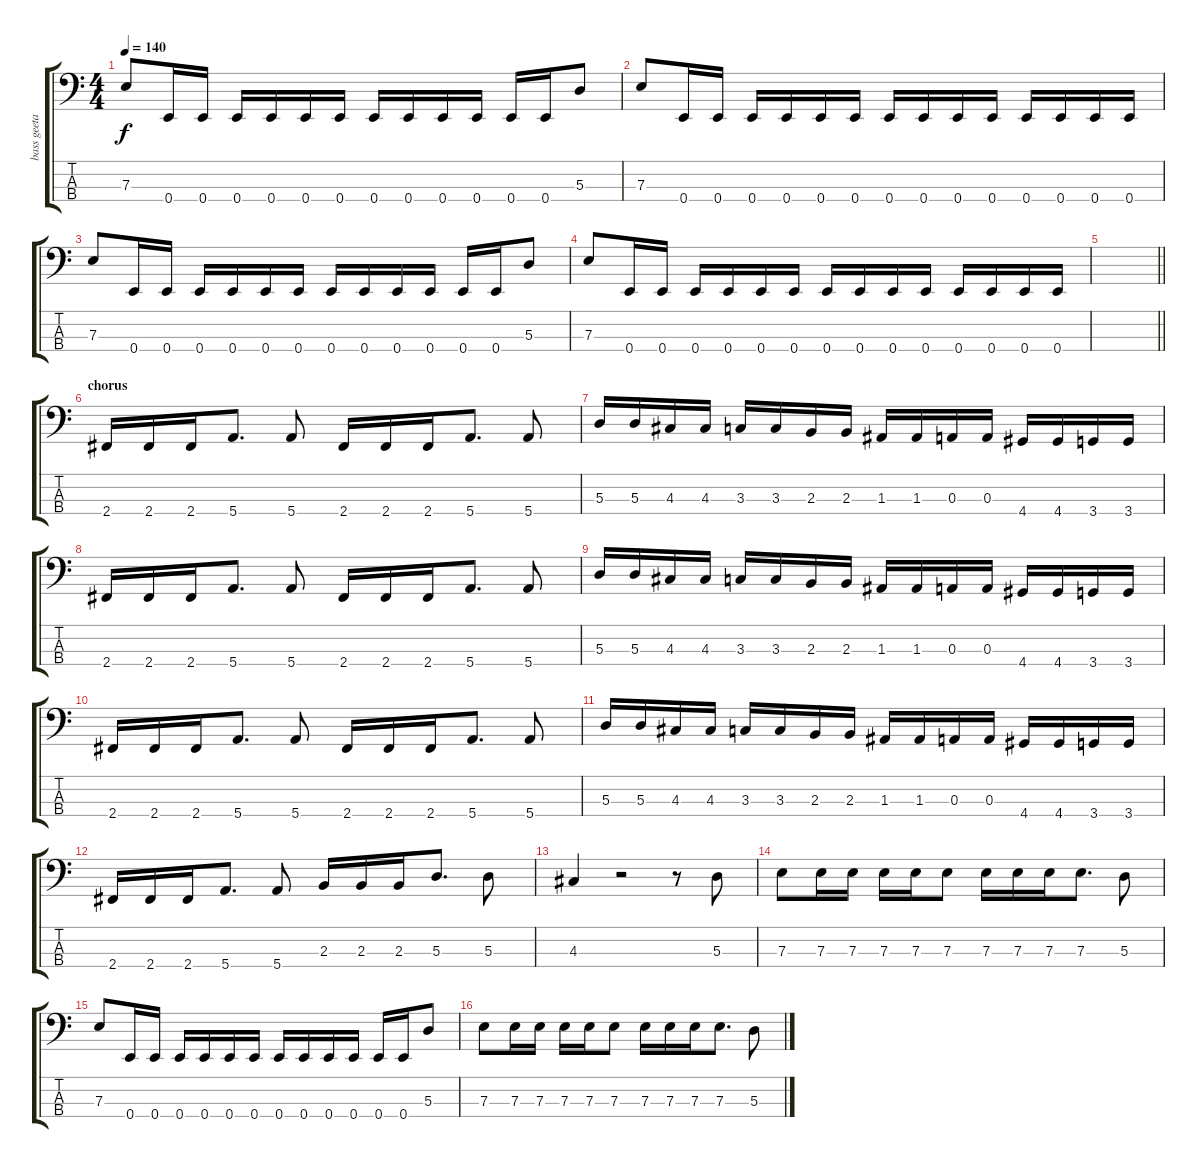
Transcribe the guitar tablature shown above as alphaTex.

\track ("bass geetar" "bass geeta") {instrument electricbasspick}
\staff {score tabs}
\tuning (G2 D2 A1 E1) {hide}
\ts (4 4)
\tempo 140
\clef f4
\ks c
7.3.8{dy f} 0.4.16 0.4.16 0.4.16 0.4.16 0.4.16 0.4.16 0.4.16 0.4.16 0.4.16 0.4.16 0.4.16 0.4.16 5.3.8 |
7.3.8 0.4.16 0.4.16 0.4.16 0.4.16 0.4.16 0.4.16 0.4.16 0.4.16 0.4.16 0.4.16 0.4.16 0.4.16 0.4.16 0.4.16 |
7.3.8 0.4.16 0.4.16 0.4.16 0.4.16 0.4.16 0.4.16 0.4.16 0.4.16 0.4.16 0.4.16 0.4.16 0.4.16 5.3.8 |
7.3.8 0.4.16 0.4.16 0.4.16 0.4.16 0.4.16 0.4.16 0.4.16 0.4.16 0.4.16 0.4.16 0.4.16 0.4.16 0.4.16 0.4.16 |
\barLineRight lightlight
|
\section ("" "chorus")
2.4.16 2.4.16 2.4.16 5.4.8{d} 5.4.8 2.4.16 2.4.16 2.4.16 5.4.8{d} 5.4.8 |
5.3.16 5.3.16 4.3.16 4.3.16 3.3.16 3.3.16 2.3.16 2.3.16 1.3.16 1.3.16 0.3.16 0.3.16 4.4.16 4.4.16 3.4.16 3.4.16 |
2.4.16 2.4.16 2.4.16 5.4.8{d} 5.4.8 2.4.16 2.4.16 2.4.16 5.4.8{d} 5.4.8 |
5.3.16 5.3.16 4.3.16 4.3.16 3.3.16 3.3.16 2.3.16 2.3.16 1.3.16 1.3.16 0.3.16 0.3.16 4.4.16 4.4.16 3.4.16 3.4.16 |
2.4.16 2.4.16 2.4.16 5.4.8{d} 5.4.8 2.4.16 2.4.16 2.4.16 5.4.8{d} 5.4.8 |
5.3.16 5.3.16 4.3.16 4.3.16 3.3.16 3.3.16 2.3.16 2.3.16 1.3.16 1.3.16 0.3.16 0.3.16 4.4.16 4.4.16 3.4.16 3.4.16 |
2.4.16 2.4.16 2.4.16 5.4.8{d} 5.4.8 2.3.16 2.3.16 2.3.16 5.3.8{d} 5.3.8 |
4.3.4 r.2 r.8 5.3.8 |
7.3.8 7.3.16 7.3.16 7.3.16 7.3.16 7.3.8 7.3.16 7.3.16 7.3.16 7.3.8{d} 5.3.8 |
7.3.8 0.4.16 0.4.16 0.4.16 0.4.16 0.4.16 0.4.16 0.4.16 0.4.16 0.4.16 0.4.16 0.4.16 0.4.16 5.3.8 |
7.3.8 7.3.16 7.3.16 7.3.16 7.3.16 7.3.8 7.3.16 7.3.16 7.3.16 7.3.8{d} 5.3.8
